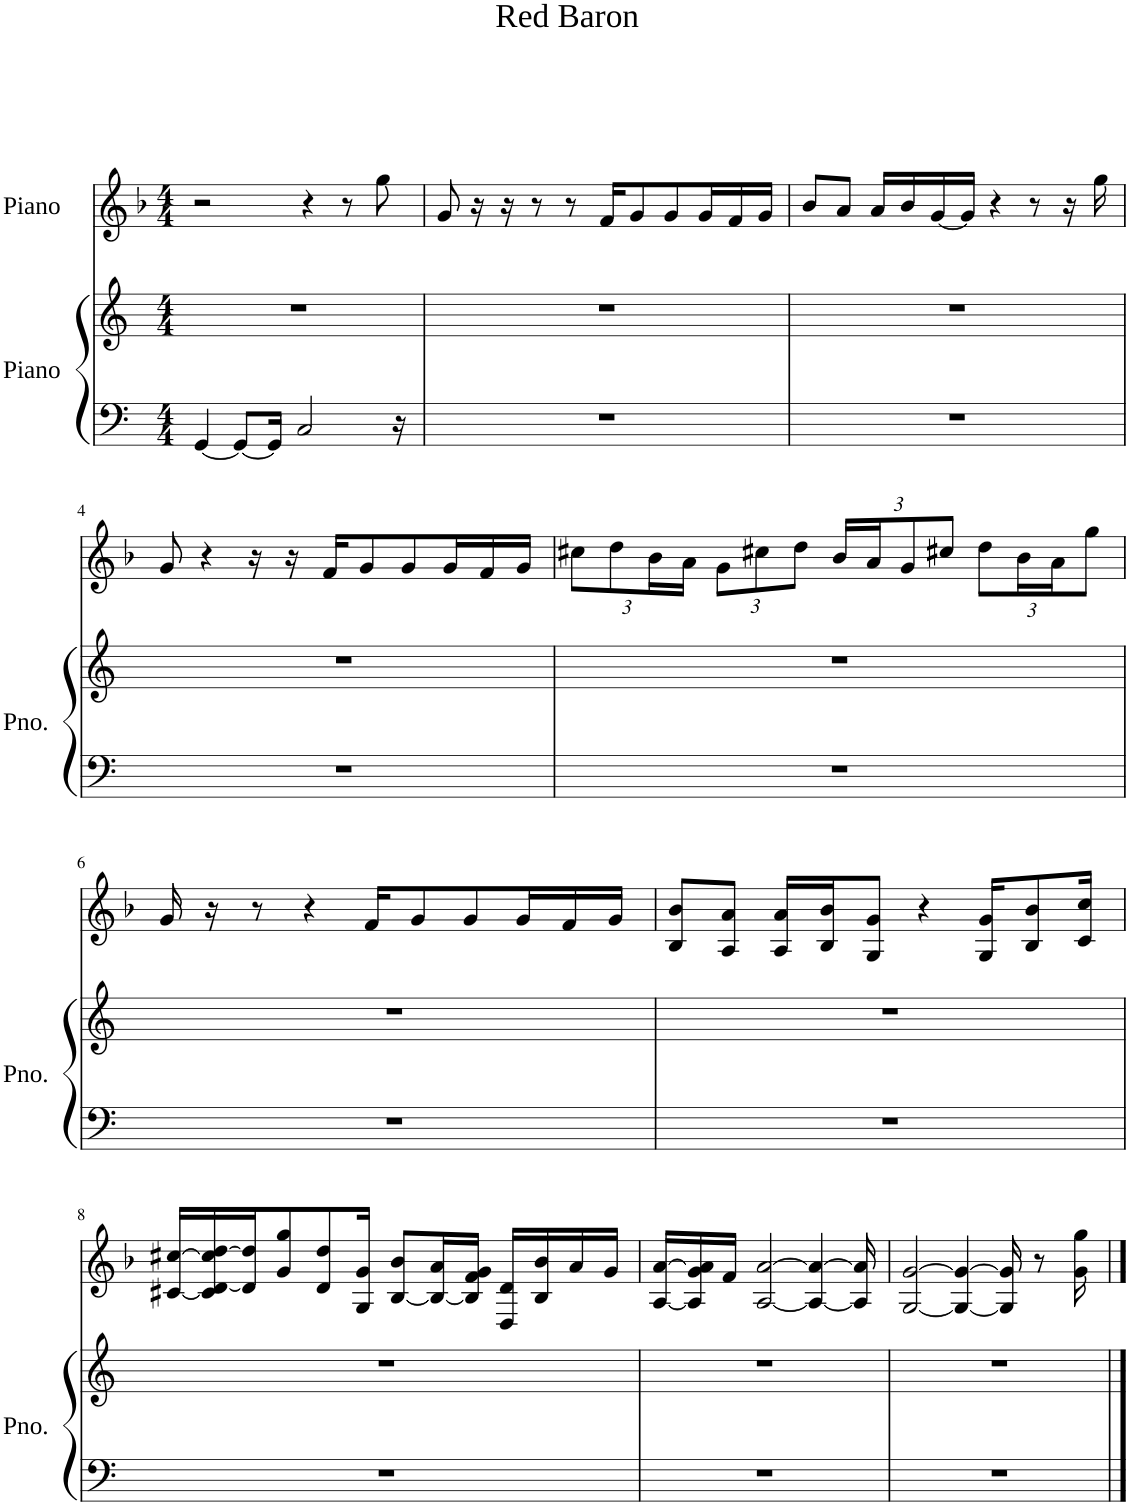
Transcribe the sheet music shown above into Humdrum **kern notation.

**kern	**kern	**kern
*part2	*part2	*part1
*staff3	*staff2	*staff1
*I"Piano	*	*I"Piano
*I'Pno.	*	*I'Pno
*clefF4	*clefG2	*clefG2
*k[]	*k[]	*k[b-]
*M4/4	*M4/4	*M4/4
=1	=1	=1
[4GG/	1r	2r
8GG/L_	.	.
16GG/Jk]	.	.
2C/	.	.
.	.	4r
.	.	8r
.	.	8gg\
16r	.	.
=2	=2	=2
1r	1r	8g/
.	.	16r
.	.	16r
.	.	8r
.	.	8r
.	.	16f/KL
.	.	8g/
.	.	8g/
.	.	16g/L
.	.	16f/
.	.	16g/JJ
=3	=3	=3
1r	1r	8b-/L
.	.	8a/J
.	.	16a/LL
.	.	16b-/
.	.	[16g/
.	.	16g/JJ]
.	.	4r
.	.	8r
.	.	16r
.	.	16gg\
!!LO:LB:g=z
=4	=4	=4
1r	1r	8g/
.	.	4r
.	.	16r
.	.	16r
.	.	16f/KL
.	.	8g/
.	.	8g/
.	.	16g/L
.	.	16f/
.	.	16g/JJ
=5	=5	=5
*	*	*Xbrackettup
1r	1r	12cc#X\L
.	.	12dd\
.	.	24b-\L
.	.	24a\JJ
.	.	12g\L
.	.	12cc#X\
.	.	12dd\J
.	.	24b-/LL
.	.	24a/J
.	.	12g/
.	.	12cc#X/J
.	.	12dd\L
.	.	24b-\L
.	.	24a\J
.	.	12gg\J
!!LO:LB:g=z
=6	=6	=6
1r	1r	16g/
.	.	16r
.	.	8r
.	.	4r
.	.	16f/KL
.	.	8g/
.	.	8g/
.	.	16g/L
.	.	16f/
.	.	16g/JJ
=7	=7	=7
1r	1r	8B-/ 8b-/L
.	.	8A/ 8a/J
.	.	16A/ 16a/LL
.	.	16B-/ 16b-/J
.	.	8G/ 8g/J
.	.	4r
.	.	16G/ 16g/KL
.	.	8B-/ 8b-/
.	.	16c/ 16cc/Jk
!!LO:LB:g=z
=8	=8	=8
1r	1r	[16c#X/ [16cc#X/LL
.	.	16c#/] [16d/ 16cc#/] [16dd/
.	.	16d/] 16dd/]J
.	.	8g/ 8gg/
.	.	8d/ 8dd/
.	.	16G/ 16g/Jk
.	.	[8B-/ 8b-/L
.	.	16B-/_ 16a/L
.	.	16B-/] 16f/ 16g/JJ
.	.	16D/ 16d/LL
.	.	16B-/ 16b-/
.	.	16a/
.	.	16g/JJ
=9	=9	=9
1r	1r	[16A/ [16a/LL
.	.	16A/] 16g/ 16a/]
.	.	16f/JJ
.	.	[2A/ [2a/
.	.	4A/_ 4a/_
.	.	16A/] 16a/]
=10	=10	=10
1r	1r	[2G/ [2g/
.	.	4G/_ 4g/_
.	.	16G/] 16g/]
.	.	8r
.	.	16g\ 16gg\
==	==	==
*-	*-	*-
